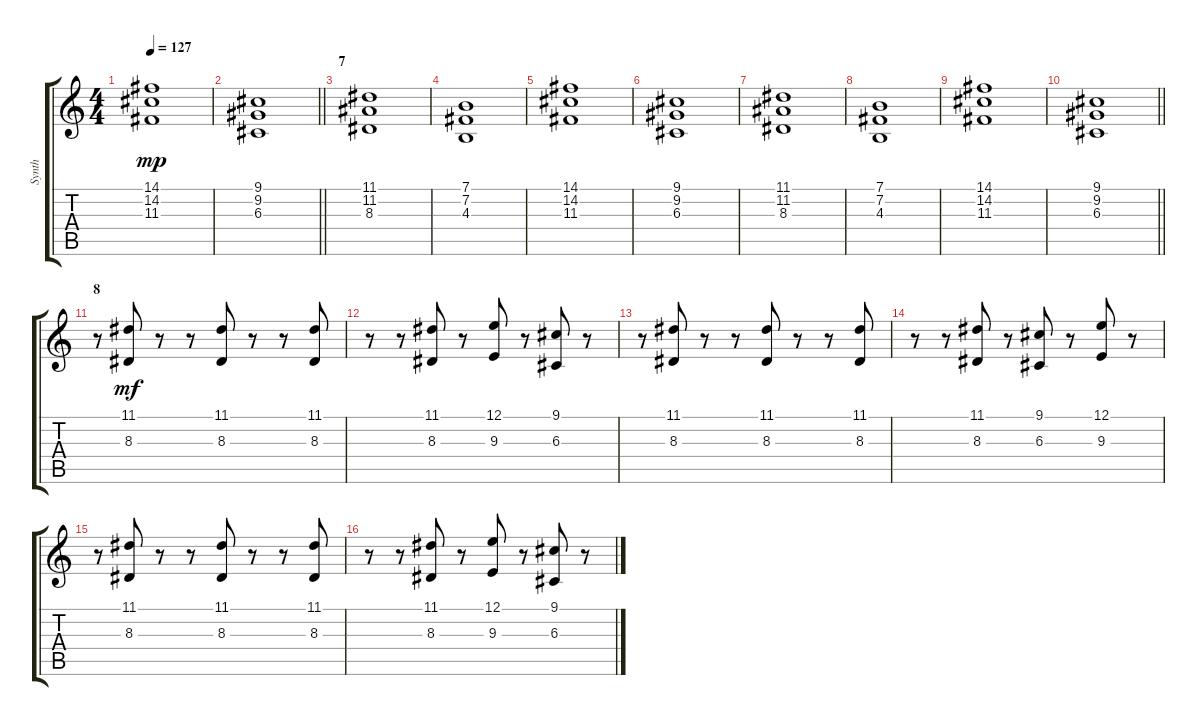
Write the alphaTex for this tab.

\track ("Synth" "Synth") {instrument stringensemble1}
\staff {score tabs}
\tuning (E4 B3 G3 D3 A2 E2) {hide}
\ts (4 4)
\tempo 127
\clef g2
\ks c
(14.1 14.2 11.3).1{dy mp} |
\barLineRight lightlight
(9.1 9.2 6.3).1 |
\section ("" "7")
(11.1 11.2 8.3).1 |
(7.1 7.2 4.3).1 |
(14.1 14.2 11.3).1 |
(9.1 9.2 6.3).1 |
(11.1 11.2 8.3).1 |
(7.1 7.2 4.3).1 |
(14.1 14.2 11.3).1 |
\barLineRight lightlight
(9.1 9.2 6.3).1 |
\section ("" "8")
r.8 (11.1 8.3).8{dy mf} r.8 r.8 (11.1 8.3).8 r.8 r.8 (11.1 8.3).8 |
r.8 r.8 (11.1 8.3).8 r.8 (12.1 9.3).8 r.8 (9.1 6.3).8 r.8 |
r.8 (11.1 8.3).8 r.8 r.8 (11.1 8.3).8 r.8 r.8 (11.1 8.3).8 |
r.8 r.8 (11.1 8.3).8 r.8 (9.1 6.3).8 r.8 (12.1 9.3).8 r.8 |
r.8 (11.1 8.3).8 r.8 r.8 (11.1 8.3).8 r.8 r.8 (11.1 8.3).8 |
r.8 r.8 (11.1 8.3).8 r.8 (12.1 9.3).8 r.8 (9.1 6.3).8 r.8
